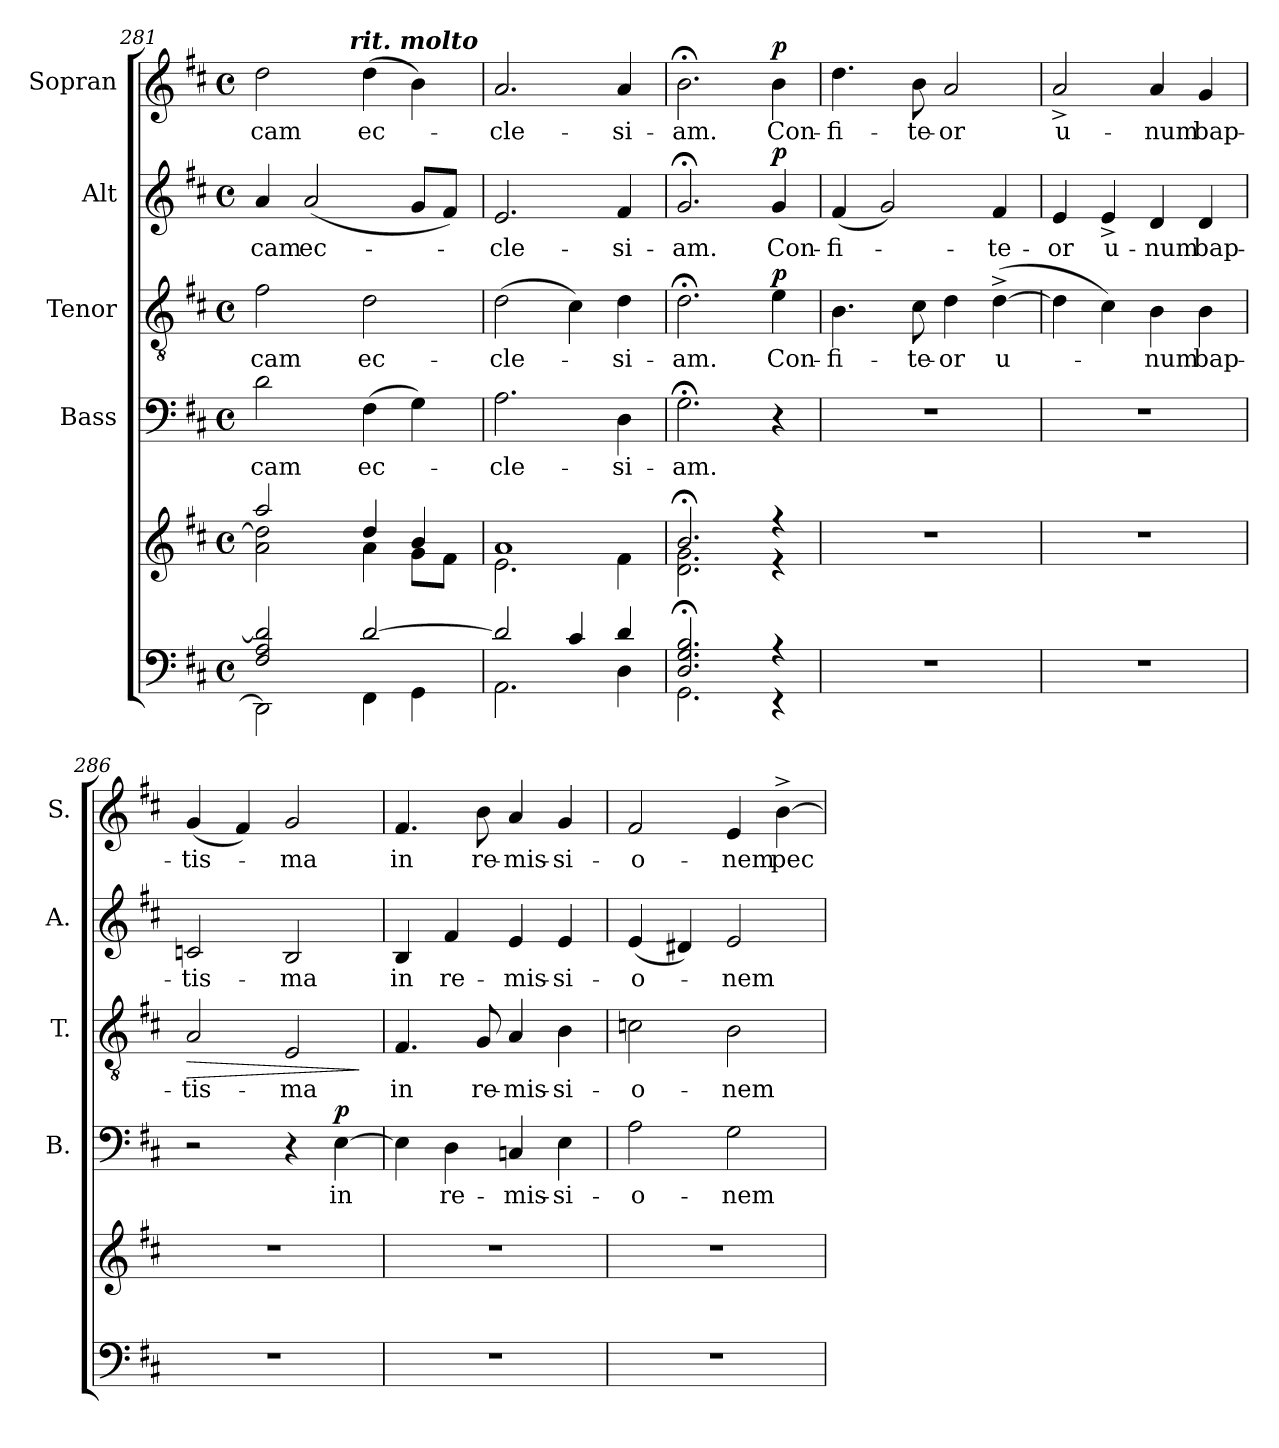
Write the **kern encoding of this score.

**kern	**kern	**kern	**text	**dynam	**kern	**text	**dynam	**kern	**text	**dynam	**kern	**text	**dynam
*part5	*part5	*part4	*part4	*part4	*part3	*part3	*part3	*part2	*part2	*part2	*part1	*part1	*part1
*staff6	*staff5	*staff4	*staff4	*staff4	*staff3	*staff3	*staff3	*staff2	*staff2	*staff2	*staff1	*staff1	*staff1
*	*	*I"Bass	*	*	*I"Tenor	*	*	*I"Alt	*	*	*I"Sopran	*	*
*	*	*I'B.	*	*	*I'T.	*	*	*I'A.	*	*	*I'S.	*	*
!!LO:LB:g=z
*clefF4	*clefG2	*clefF4	*	*	*clefGv2	*	*	*clefG2	*	*	*clefG2	*	*
*k[f#c#]	*k[f#c#]	*k[f#c#]	*	*	*k[f#c#]	*	*	*k[f#c#]	*	*	*k[f#c#]	*	*
*D:	*D:	*D:	*	*	*D:	*	*	*D:	*	*	*D:	*	*
*M4/4	*M4/4	*M4/4	*	*	*M4/4	*	*	*M4/4	*	*	*M4/4	*	*
*met(c)	*met(c)	*met(c)	*	*	*met(c)	*	*	*met(c)	*	*	*met(c)	*	*
=281	=281	=281	=281	=281	=281	=281	=281	=281	=281	=281	=281	=281	=281
*^	*^	*	*	*	*	*	*	*	*	*	*	*	*
!	!	!	!	!	!LO:LY:b	!	!	!LO:LY:b	!	!	!LO:LY:b	!	!	!LO:LY:b	!
*	*	*	*	*	*	*	*	*	*	*	*	*	*^	*	*
2F#/ 2A/ 2d/]	2DD\]	2aa/	2a\ 2dd\]	2d\	-cam	.	2f#\	-cam	.	4a/	-cam	.	2dd\	4...ryy	-cam	.
!	!	!	!	!	!	!	!	!	!	!	!LO:LY:b	!	!	!	!	!
.	.	.	.	.	.	.	.	.	.	(<2a/	ec-	.	.	.	.	.
!	!	!	!	!	!	!	!	!	!	!	!	!	!	!LO:TX:a:Bi:t=rit. molto	!	!
.	.	.	.	.	.	.	.	.	.	.	.	.	.	2ryy	.	.
!	!	!	!	!	!LO:LY:b	!	!	!LO:LY:b	!	!	!	!	!	!	!LO:LY:b	!
[>2d/	4FF#\	4dd/	4a\	(>4F#\	ec-	.	2d\	ec-	.	.	.	.	(>4dd\	.	ec-	.
.	4GG\	4b/	8g\L	4G\)	.	.	.	.	.	8g/L	.	.	4b\)	.	.	.
.	.	.	8f#\J	.	.	.	.	.	.	8f#/J)	.	.	.	.	.	.
.	.	.	.	.	.	.	.	.	.	.	.	.	.	32ryy	.	.
=282	=282	=282	=282	=282	=282	=282	=282	=282	=282	=282	=282	=282	=282	=282	=282	=282
!	!	!	!	!	!LO:LY:b	!	!	!LO:LY:b	!	!	!LO:LY:b	!	!	!	!LO:LY:b	!
*	*	*	*	*	*	*	*	*	*	*	*	*	*v	*v	*	*
2d/]	2.AA\	1a	2.e\	2.A\	-cle-	.	(>2d\	-cle-	.	2.e/	-cle-	.	2.a/	-cle-	.
4c#/	.	.	.	.	.	.	4c#\)	.	.	.	.	.	.	.	.
!	!	!	!	!	!LO:LY:b	!	!	!LO:LY:b	!	!	!LO:LY:b	!	!	!LO:LY:b	!
4d/	4D\	.	4f#\	4D\	-si-	.	4d\	-si-	.	4f#/	-si-	.	4a/	-si-	.
=283	=283	=283	=283	=283	=283	=283	=283	=283	=283	=283	=283	=283	=283	=283	=283
!	!	!	!	!	!LO:LY:b	!	!	!LO:LY:b	!	!	!LO:LY:b	!	!	!LO:LY:b	!
2.D/; 2.G/; 2.B/;	2.GG\	2.b;</	2.d\ 2.g\	2.G;<\	-am.	.	2.d;<\	-am.	.	2.g;</	-am.	.	2.b;<\	-am.	.
!	!	!	!	!	!	!	!	!LO:LY:b	!LO:DY:a	!	!LO:LY:b	!LO:DY:a	!	!LO:LY:b	!LO:DY:a
4r	4r	4r	4r	4r	.	.	4e\	Con-	p	4g/	Con-	p	4b\	Con-	p
=284	=284	=284	=284	=284	=284	=284	=284	=284	=284	=284	=284	=284	=284	=284	=284
!	!	!	!	!	!	!	!	!LO:LY:b	!	!	!LO:LY:b	!	!	!LO:LY:b	!
*v	*v	*	*	*	*	*	*	*	*	*	*	*	*	*	*
*	*v	*v	*	*	*	*	*	*	*	*	*	*	*	*
1r	1r	1r	.	.	4.B\	-fi-	.	(<4f#/	-fi-	.	4.dd\	-fi-	.
.	.	.	.	.	.	.	.	2g/)	.	.	.	.	.
!	!	!	!	!	!	!LO:LY:b	!	!	!	!	!	!LO:LY:b	!
.	.	.	.	.	8c#\	-te-	.	.	.	.	8b\	-te-	.
!	!	!	!	!	!	!LO:LY:b	!	!	!	!	!	!LO:LY:b	!
.	.	.	.	.	4d\	-or	.	.	.	.	2a/	-or	.
!	!	!	!	!	!	!LO:LY:b	!	!	!LO:LY:b	!	!	!	!
.	.	.	.	.	(>[4d^>\	u-	.	4f#/	-te-	.	.	.	.
=285	=285	=285	=285	=285	=285	=285	=285	=285	=285	=285	=285	=285	=285
!	!	!	!	!	!	!	!	!	!LO:LY:b	!	!	!LO:LY:b	!
1r	1r	1r	.	.	4d\]	.	.	4e/	-or	.	2a^>/	u-	.
!	!	!	!	!	!	!	!	!	!LO:LY:b	!	!	!	!
.	.	.	.	.	4c#\)	.	.	4e^>/	u-	.	.	.	.
!	!	!	!	!	!	!LO:LY:b	!	!	!LO:LY:b	!	!	!LO:LY:b	!
.	.	.	.	.	4B\	-num	.	4d/	-num	.	4a/	-num	.
!	!	!	!	!	!	!LO:LY:b	!	!	!LO:LY:b	!	!	!LO:LY:b	!
.	.	.	.	.	4B\	bap-	.	4d/	bap-	.	4g/	bap-	.
=286	=286	=286	=286	=286	=286	=286	=286	=286	=286	=286	=286	=286	=286
!	!	!	!	!	!	!LO:LY:b	!LO:HP:b	!	!LO:LY:b	!	!	!LO:LY:b	!
1r	1r	2r	.	.	2A/	-tis-	>	2cn/	-tis-	.	(<4g/	-tis-	.
.	.	.	.	.	.	.	.	.	.	.	4f#/)	.	.
!	!	!	!	!	!	!LO:LY:b	!	!	!LO:LY:b	!	!	!LO:LY:b	!
.	.	4r	.	.	2E/	-ma	.	2B/	-ma	.	2g/	-ma	.
!	!	!	!LO:LY:b	!LO:DY:a	!	!	!	!	!	!	!	!	!
.	.	[4E\	in	p	.	.	.	.	.	.	.	.	.
.	.	.	.	.	.	.	]	.	.	.	.	.	.
!!LO:PB:g=z
=287	=287	=287	=287	=287	=287	=287	=287	=287	=287	=287	=287	=287	=287
!	!	!	!	!	!	!LO:LY:b	!	!	!LO:LY:b	!	!	!LO:LY:b	!
1r	1r	4E\]	.	.	4.F#/	in	.	4B/	in	.	4.f#/	in	.
!	!	!	!LO:LY:b	!	!	!	!	!	!LO:LY:b	!	!	!	!
.	.	4D\	re-	.	.	.	.	4f#/	re-	.	.	.	.
!	!	!	!	!	!	!LO:LY:b	!	!	!	!	!	!LO:LY:b	!
.	.	.	.	.	8G/	re-	.	.	.	.	8b\	re-	.
!	!	!	!LO:LY:b	!	!	!LO:LY:b	!	!	!LO:LY:b	!	!	!LO:LY:b	!
.	.	4Cn/	-mis-	.	4A/	-mis-	.	4e/	-mis-	.	4a/	-mis-	.
!	!	!	!LO:LY:b	!	!	!LO:LY:b	!	!	!LO:LY:b	!	!	!LO:LY:b	!
.	.	4E\	-si-	.	4B\	-si-	.	4e/	-si-	.	4g/	-si-	.
=288	=288	=288	=288	=288	=288	=288	=288	=288	=288	=288	=288	=288	=288
!	!	!	!LO:LY:b	!	!	!LO:LY:b	!	!	!LO:LY:b	!	!	!LO:LY:b	!
1r	1r	2A\	-o-	.	2cn\	-o-	.	(<4e/	-o-	.	2f#/	-o-	.
.	.	.	.	.	.	.	.	4d#X/)	.	.	.	.	.
!	!	!	!LO:LY:b	!	!	!LO:LY:b	!	!	!LO:LY:b	!	!	!LO:LY:b	!
.	.	2G\	-nem	.	2B\	-nem	.	2e/	-nem	.	4e/	-nem	.
!	!	!	!	!	!	!	!	!	!	!	!	!LO:LY:b	!
.	.	.	.	.	.	.	.	.	.	.	[4b^>\	pec-	.
=	=	=	=	=	=	=	=	=	=	=	=	=	=
*-	*-	*-	*-	*-	*-	*-	*-	*-	*-	*-	*-	*-	*-
